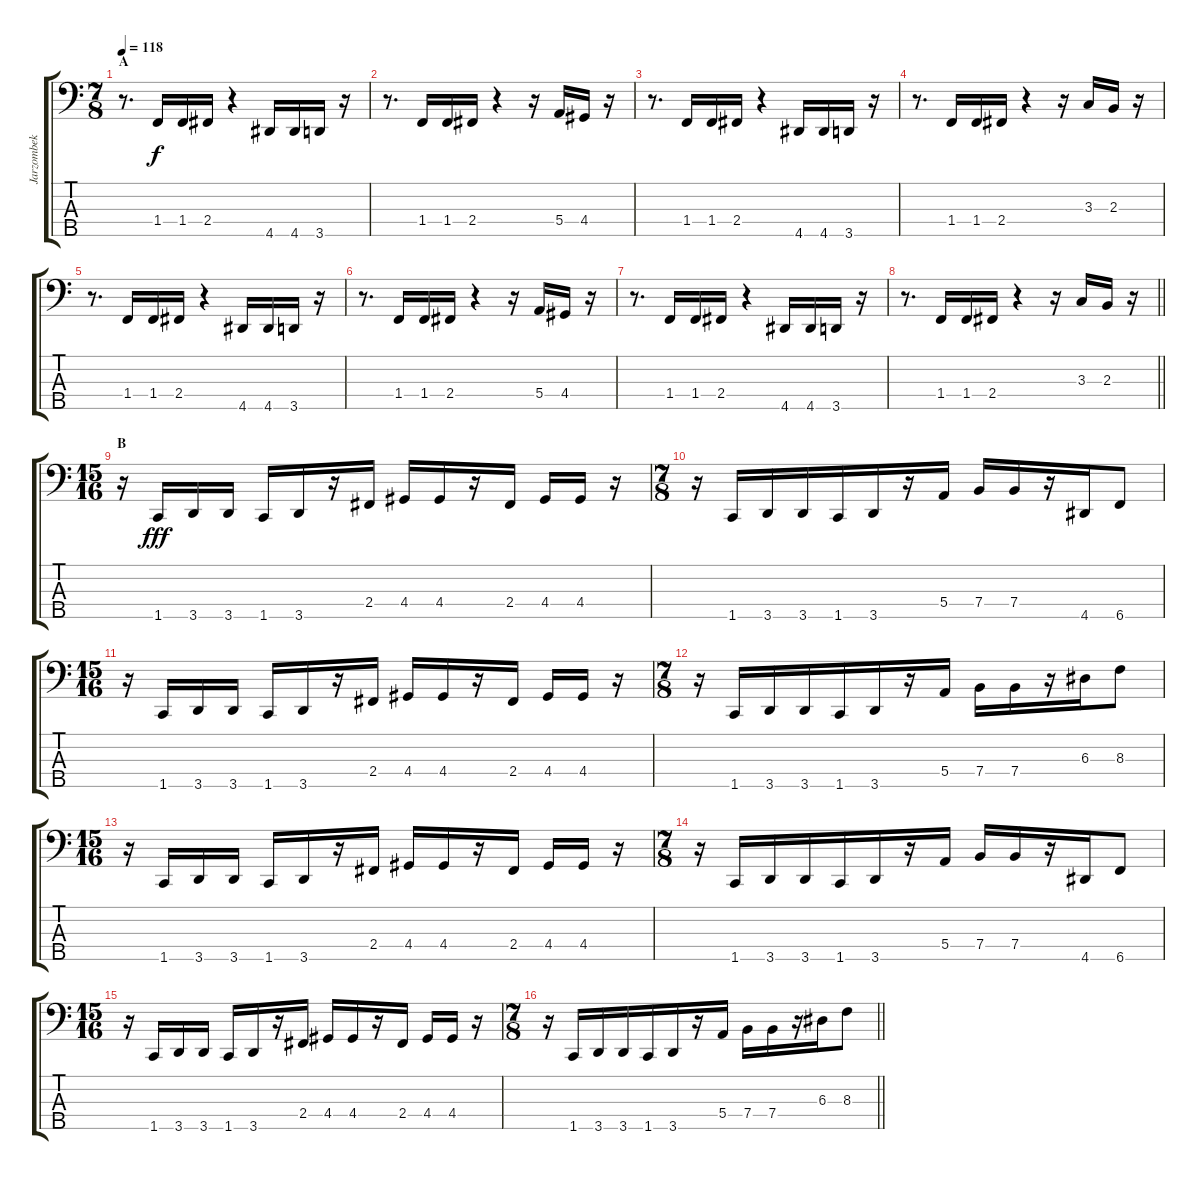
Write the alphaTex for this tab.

\track ("Jarzombek - Bass" "Jarzombek ") {instrument electricbassfinger}
\staff {score tabs}
\tuning (G2 D2 A1 E1 B0) {hide}
\ts (7 8)
\section ("" "A")
\tempo 118
\clef f4
\ks c
r.8{d dy fff} 1.4.16{dy f} 1.4.16 2.4.16 r.4 4.5.16 4.5.16 3.5.16 r.16 |
r.8{d} 1.4.16 1.4.16 2.4.16 r.4 r.16 5.4.16 4.4.16 r.16 |
r.8{d} 1.4.16 1.4.16 2.4.16 r.4 4.5.16 4.5.16 3.5.16 r.16 |
r.8{d} 1.4.16 1.4.16 2.4.16 r.4 r.16 3.3.16 2.3.16 r.16 |
r.8{d} 1.4.16 1.4.16 2.4.16 r.4 4.5.16 4.5.16 3.5.16 r.16 |
r.8{d} 1.4.16 1.4.16 2.4.16 r.4 r.16 5.4.16 4.4.16 r.16 |
r.8{d} 1.4.16 1.4.16 2.4.16 r.4 4.5.16 4.5.16 3.5.16 r.16 |
\barLineRight lightlight
r.8{d} 1.4.16 1.4.16 2.4.16 r.4 r.16 3.3.16 2.3.16 r.16 |
\ts (15 16)
\section ("" "B")
r.16 1.5.16{dy fff} 3.5.16 3.5.16 1.5.16 3.5.16 r.16 2.4.16 4.4.16 4.4.16 r.16 2.4.16 4.4.16 4.4.16 r.16 |
\ts (7 8)
r.16 1.5.16 3.5.16 3.5.16 1.5.16 3.5.16 r.16 5.4.16 7.4.16 7.4.16 r.16 4.5.16 6.5.8 |
\ts (15 16)
r.16 1.5.16 3.5.16 3.5.16 1.5.16 3.5.16 r.16 2.4.16 4.4.16 4.4.16 r.16 2.4.16 4.4.16 4.4.16 r.16 |
\ts (7 8)
r.16 1.5.16 3.5.16 3.5.16 1.5.16 3.5.16 r.16 5.4.16 7.4.16 7.4.16 r.16 6.3.16 8.3.8 |
\ts (15 16)
r.16 1.5.16 3.5.16 3.5.16 1.5.16 3.5.16 r.16 2.4.16 4.4.16 4.4.16 r.16 2.4.16 4.4.16 4.4.16 r.16 |
\ts (7 8)
r.16 1.5.16 3.5.16 3.5.16 1.5.16 3.5.16 r.16 5.4.16 7.4.16 7.4.16 r.16 4.5.16 6.5.8 |
\ts (15 16)
r.16 1.5.16 3.5.16 3.5.16 1.5.16 3.5.16 r.16 2.4.16 4.4.16 4.4.16 r.16 2.4.16 4.4.16 4.4.16 r.16 |
\ts (7 8)
\barLineRight lightlight
r.16 1.5.16 3.5.16 3.5.16 1.5.16 3.5.16 r.16 5.4.16 7.4.16 7.4.16 r.16 6.3.16 8.3.8
